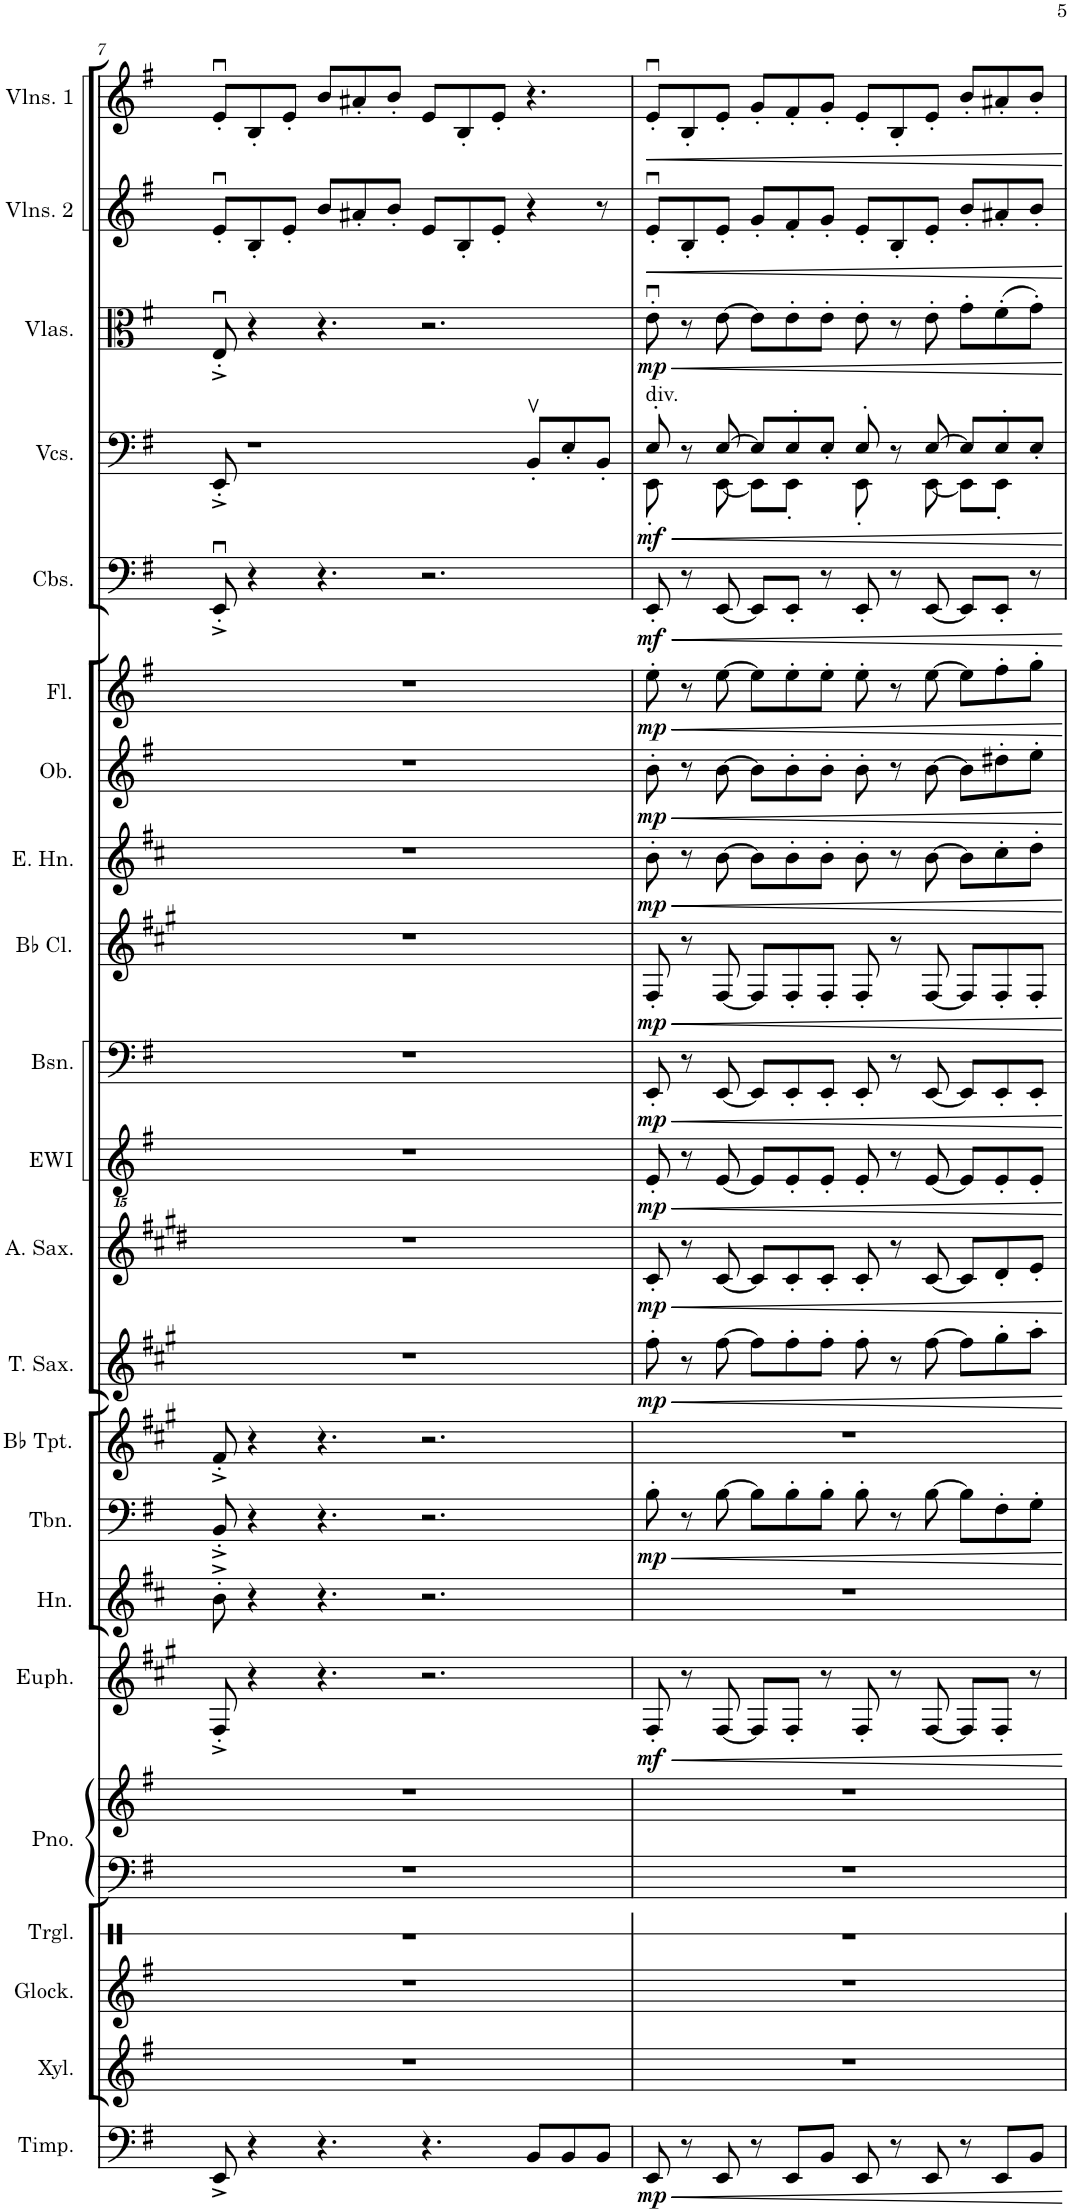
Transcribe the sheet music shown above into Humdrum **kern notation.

**kern	**dynam	**kern	**kern	**kern	**kern	**kern	**kern	**dynam	**kern	**kern	**dynam	**kern	**kern	**dynam	**kern	**dynam	**kern	**dynam	**kern	**dynam	**kern	**dynam	**kern	**dynam	**kern	**dynam	**kern	**dynam	**kern	**dynam	**kern	**dynam	**kern	**dynam	**kern	**kern
*part22	*part22	*part21	*part20	*part19	*part18	*part18	*part17	*part17	*part16	*part15	*part15	*part14	*part13	*part13	*part12	*part12	*part11	*part11	*part10	*part10	*part9	*part9	*part8	*part8	*part7	*part7	*part6	*part6	*part5	*part5	*part4	*part4	*part3	*part3	*part2	*part1
*staff23	*staff23	*staff22	*staff21	*staff20	*staff19	*staff18	*staff17	*staff17	*staff16	*staff15	*staff15	*staff14	*staff13	*staff13	*staff12	*staff12	*staff11	*staff11	*staff10	*staff10	*staff9	*staff9	*staff8	*staff8	*staff7	*staff7	*staff6	*staff6	*staff5	*staff5	*staff4	*staff4	*staff3	*staff3	*staff2	*staff1
*I"Timpani	*	*I"Xylophone	*I"Glockenspiel	*I"Triangle	*I"Piano	*	*I"Euphonium	*	*I"Horn	*I"Trombone	*	*I"Bb Trumpet	*I"Tenor Saxophone	*	*I"Alto Saxophone	*	*I"EWI	*	*I"Bassoon	*	*I"Bb Clarinet	*	*I"English Horn	*	*I"Oboe	*	*I"Flute	*	*I"Contrabasses	*	*I"Violoncellos	*	*I"Violas	*	*I"Violins 2	*I"Violins 1
*I'Timp.	*	*I'Xyl.	*I'Glock.	*I'Trgl.	*I'Pno.	*	*I'Euph.	*	*I'Hn.	*I'Tbn.	*	*I'Bb Tpt.	*I'T. Sax.	*	*I'A. Sax.	*	*I'EWI	*	*I'Bsn.	*	*I'Bb Cl.	*	*I'E. Hn.	*	*I'Ob.	*	*I'Fl.	*	*I'Cbs.	*	*I'Vcs.	*	*I'Vlas.	*	*I'Vlns. 2	*I'Vlns. 1
!!LO:PB:g=z
*clefF4	*	*clefG2	*clefG2	*clefX	*clefF4	*clefG2	*clefG2	*	*clefG2	*clefF4	*	*clefG2	*clefG2	*	*clefG2	*	*clefGvv2	*	*clefF4	*	*clefG2	*	*clefG2	*	*clefG2	*	*clefG2	*	*clefF4	*	*clefF4	*	*clefC3	*	*clefG2	*clefG2
*	*	*Trd-7c-12	*Trd-14c-24	*	*	*	*Trd8c14	*	*Trd4c7	*	*	*Trd1c2	*Trd8c14	*	*Trd5c9	*	*	*	*	*	*Trd1c2	*	*Trd4c7	*	*	*	*	*	*Trd7c12	*	*	*	*	*	*	*
*k[f#]	*	*k[f#]	*k[f#]	*k[]	*k[f#]	*k[f#]	*k[f#c#g#]	*	*k[f#c#]	*k[f#]	*	*k[f#c#g#]	*k[f#c#g#]	*	*k[f#c#g#d#]	*	*k[f#]	*	*k[f#]	*	*k[f#c#g#]	*	*k[f#c#]	*	*k[f#]	*	*k[f#]	*	*k[f#]	*	*k[f#]	*	*k[f#]	*	*k[f#]	*k[f#]
*M12/8	*	*M12/8	*M12/8	*M12/8	*M12/8	*M12/8	*M12/8	*	*M12/8	*M12/8	*	*M12/8	*M12/8	*	*M12/8	*	*M12/8	*	*M12/8	*	*M12/8	*	*M12/8	*	*M12/8	*	*M12/8	*	*M12/8	*	*M12/8	*	*M12/8	*	*M12/8	*M12/8
=7	=7	=7	=7	=7	=7	=7	=7	=7	=7	=7	=7	=7	=7	=7	=7	=7	=7	=7	=7	=7	=7	=7	=7	=7	=7	=7	=7	=7	=7	=7	=7	=7	=7	=7	=7	=7
8EE^/	.	1.r	1.r	1.r	1.r	1.r	8F#'^/	.	8b'^\	8BB'^/	.	8f#'^/	1.r	.	1.r	.	1.r	.	1.r	.	1.r	.	1.r	.	1.r	.	1.r	.	8EEu'^/	.	8EE'^/	.	8Eu'^/	.	8eu'/L	8eu'/L
4r	.	.	.	.	.	.	4r	.	4r	4r	.	4r	.	.	.	.	.	.	.	.	.	.	.	.	.	.	.	.	4r	.	1r	.	4r	.	8B'/	8B'/
.	.	.	.	.	.	.	.	.	.	.	.	.	.	.	.	.	.	.	.	.	.	.	.	.	.	.	.	.	.	.	.	.	.	.	8e'/J	8e'/J
4.r	.	.	.	.	.	.	4.r	.	4.r	4.r	.	4.r	.	.	.	.	.	.	.	.	.	.	.	.	.	.	.	.	4.r	.	.	.	4.r	.	8b/L	8b/L
.	.	.	.	.	.	.	.	.	.	.	.	.	.	.	.	.	.	.	.	.	.	.	.	.	.	.	.	.	.	.	.	.	.	.	8a#X'/	8a#X'/
.	.	.	.	.	.	.	.	.	.	.	.	.	.	.	.	.	.	.	.	.	.	.	.	.	.	.	.	.	.	.	.	.	.	.	8b'/J	8b'/J
4.r	.	.	.	.	.	.	2.r	.	2.r	2.r	.	2.r	.	.	.	.	.	.	.	.	.	.	.	.	.	.	.	.	2.r	.	.	.	2.r	.	8e/L	8e/L
.	.	.	.	.	.	.	.	.	.	.	.	.	.	.	.	.	.	.	.	.	.	.	.	.	.	.	.	.	.	.	.	.	.	.	8B'/	8B'/
.	.	.	.	.	.	.	.	.	.	.	.	.	.	.	.	.	.	.	.	.	.	.	.	.	.	.	.	.	.	.	.	.	.	.	8e'/J	8e'/J
8BB/L	.	.	.	.	.	.	.	.	.	.	.	.	.	.	.	.	.	.	.	.	.	.	.	.	.	.	.	.	.	.	8BBv'/L	.	.	.	4r	4.r
8BB/	.	.	.	.	.	.	.	.	.	.	.	.	.	.	.	.	.	.	.	.	.	.	.	.	.	.	.	.	.	.	8E'/	.	.	.	.	.
8BB/J	.	.	.	.	.	.	.	.	.	.	.	.	.	.	.	.	.	.	.	.	.	.	.	.	.	.	.	.	.	.	8BB'/J	.	.	.	8r	.
=8	=8	=8	=8	=8	=8	=8	=8	=8	=8	=8	=8	=8	=8	=8	=8	=8	=8	=8	=8	=8	=8	=8	=8	=8	=8	=8	=8	=8	=8	=8	=8	=8	=8	=8	=8	=8
*	*	*	*	*	*	*	*	*	*	*	*	*	*	*	*	*	*	*	*	*	*	*	*	*	*	*	*	*	*	*	*^	*	*	*	*	*
!	!	!	!	!	!	!	!	!	!	!	!	!	!	!	!	!	!	!	!	!	!	!	!	!	!	!	!	!	!	!	!LO:TX:a:t=div.	!	!	!	!	!	!
!	!LO:DY:b	!	!	!	!	!	!	!LO:DY:b	!	!	!LO:DY:b	!	!	!LO:DY:b	!	!LO:DY:b	!	!LO:DY:b	!	!LO:DY:b	!	!LO:DY:b	!	!LO:DY:b	!	!LO:DY:b	!	!LO:DY:b	!	!LO:DY:b	!	!	!LO:DY:b	!	!LO:DY:b	!	!
8EE/	mp	1.r	1.r	1.r	1.r	1.r	8F#'/	mf	1.r	8B'\	mp	1.r	8ff#'\	mp	8c#'/	mp	8EE'/	mp	8EE'/	mp	8F#'/	mp	8b'\	mp	8b'\	mp	8ee'\	mp	8EE'/	mf	8E'/	8EE'\	mf	8eu'\	mp	8eu'/L	8eu'/L
8r	.	.	.	.	.	.	8r	.	.	8r	.	.	8r	.	8r	.	8r	.	8r	.	8r	.	8r	.	8r	.	8r	.	8r	.	8r	8ryy	.	8r	.	8B'/	8B'/
8EE/	.	.	.	.	.	.	[8F#/	.	.	[8B\	.	.	[8ff#\	.	[8c#/	.	[8EE/	.	[8EE/	.	[8F#/	.	[8b\	.	[8b\	.	[8ee\	.	[8EE/	.	[8E/	[8EE\	.	[8e\	.	8e'/J	8e'/J
8r	.	.	.	.	.	.	8F#/L]	.	.	8B\L]	.	.	8ff#\L]	.	8c#/L]	.	8EE/L]	.	8EE/L]	.	8F#/L]	.	8b\L]	.	8b\L]	.	8ee\L]	.	8EE/L]	.	8E/L]	8EE\L]	.	8e\L]	.	8g'/L	8g'/L
8EE/L	.	.	.	.	.	.	8F#'/J	.	.	8B'\	.	.	8ff#'\	.	8c#'/	.	8EE'/	.	8EE'/	.	8F#'/	.	8b'\	.	8b'\	.	8ee'\	.	8EE'/J	.	8E'/	8EE'\J	.	8e'\	.	8f#'/	8f#'/
8BB/J	.	.	.	.	.	.	8r	.	.	8B'\J	.	.	8ff#'\J	.	8c#'/J	.	8EE'/J	.	8EE'/J	.	8F#'/J	.	8b'\J	.	8b'\J	.	8ee'\J	.	8r	.	8E'/J	8ryy	.	8e'\J	.	8g'/J	8g'/J
8EE/	.	.	.	.	.	.	8F#'/	.	.	8B'\	.	.	8ff#'\	.	8c#'/	.	8EE'/	.	8EE'/	.	8F#'/	.	8b'\	.	8b'\	.	8ee'\	.	8EE'/	.	8E'/	8EE'\	.	8e'\	.	8e'/L	8e'/L
8r	.	.	.	.	.	.	8r	.	.	8r	.	.	8r	.	8r	.	8r	.	8r	.	8r	.	8r	.	8r	.	8r	.	8r	.	8r	8ryy	.	8r	.	8B'/	8B'/
8EE/	.	.	.	.	.	.	[8F#/	.	.	[8B\	.	.	[8ff#\	.	[8c#/	.	[8EE/	.	[8EE/	.	[8F#/	.	[8b\	.	[8b\	.	[8ee\	.	[8EE/	.	[8E/	[8EE\	.	8e'\	.	8e'/J	8e'/J
8r	.	.	.	.	.	.	8F#/L]	.	.	8B\L]	.	.	8ff#\L]	.	8c#/L]	.	8EE/L]	.	8EE/L]	.	8F#/L]	.	8b\L]	.	8b\L]	.	8ee\L]	.	8EE/L]	.	8E/L]	8EE\L]	.	8g'\L	.	8b'/L	8b'/L
8EE/L	.	.	.	.	.	.	8F#'/J	.	.	8F#'\	.	.	8gg#'\	.	8d#'/	.	8EE'/	.	8EE'/	.	8F#'/	.	8cc#'\	.	8dd#X'\	.	8ff#'\	.	8EE'/J	.	8E'/	8EE'\J	.	(8f#'\	.	8a#X'/	8a#X'/
8BB/J	.	.	.	.	.	.	8r	.	.	8G'\J	.	.	8aa'\J	.	8e'/J	.	8EE'/J	.	8EE'/J	.	8F#'/J	.	8dd'\J	.	8ee'\J	.	8gg'\J	.	8r	.	8E'/J	8ryy	.	8g'\J)	.	8b'/J	8b'/J
*	*	*	*	*	*	*	*	*	*	*	*	*	*	*	*	*	*	*	*	*	*	*	*	*	*	*	*	*	*	*	*v	*v	*	*	*	*	*
=	=	=	=	=	=	=	=	=	=	=	=	=	=	=	=	=	=	=	=	=	=	=	=	=	=	=	=	=	=	=	=	=	=	=	=	=
*-	*-	*-	*-	*-	*-	*-	*-	*-	*-	*-	*-	*-	*-	*-	*-	*-	*-	*-	*-	*-	*-	*-	*-	*-	*-	*-	*-	*-	*-	*-	*-	*-	*-	*-	*-	*-
